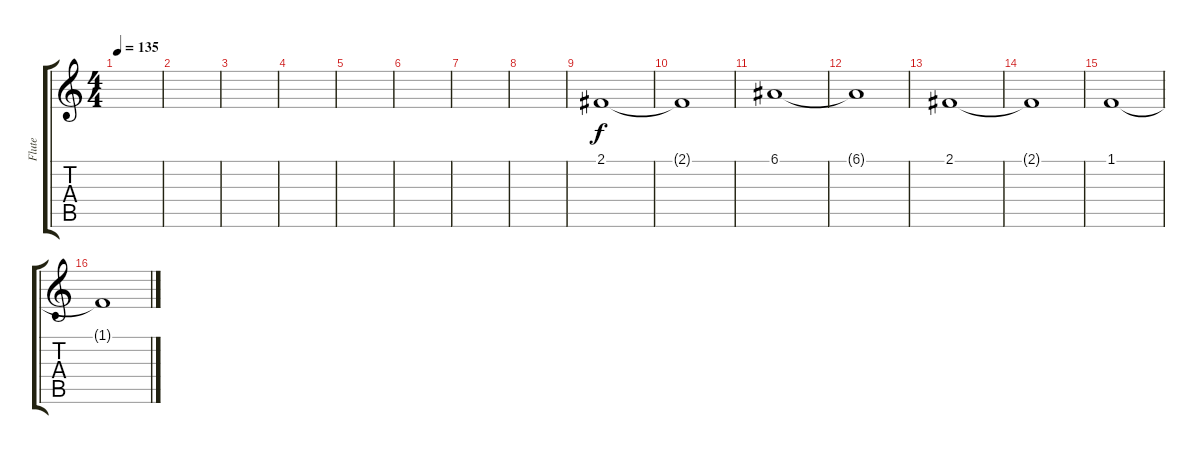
\track ("Flute" "Flute") {instrument flute}
\staff {score tabs}
\tuning (E4 B3 G3 D3 A2 D2) {hide}
\ts (4 4)
\tempo 135
\clef g2
\ks c
|
|
|
|
|
|
|
|
2.1.1 |
2.1{t}.1 |
6.1.1 |
6.1{t}.1 |
2.1.1 |
2.1{t}.1 |
1.1.1 |
1.1{t}.1
